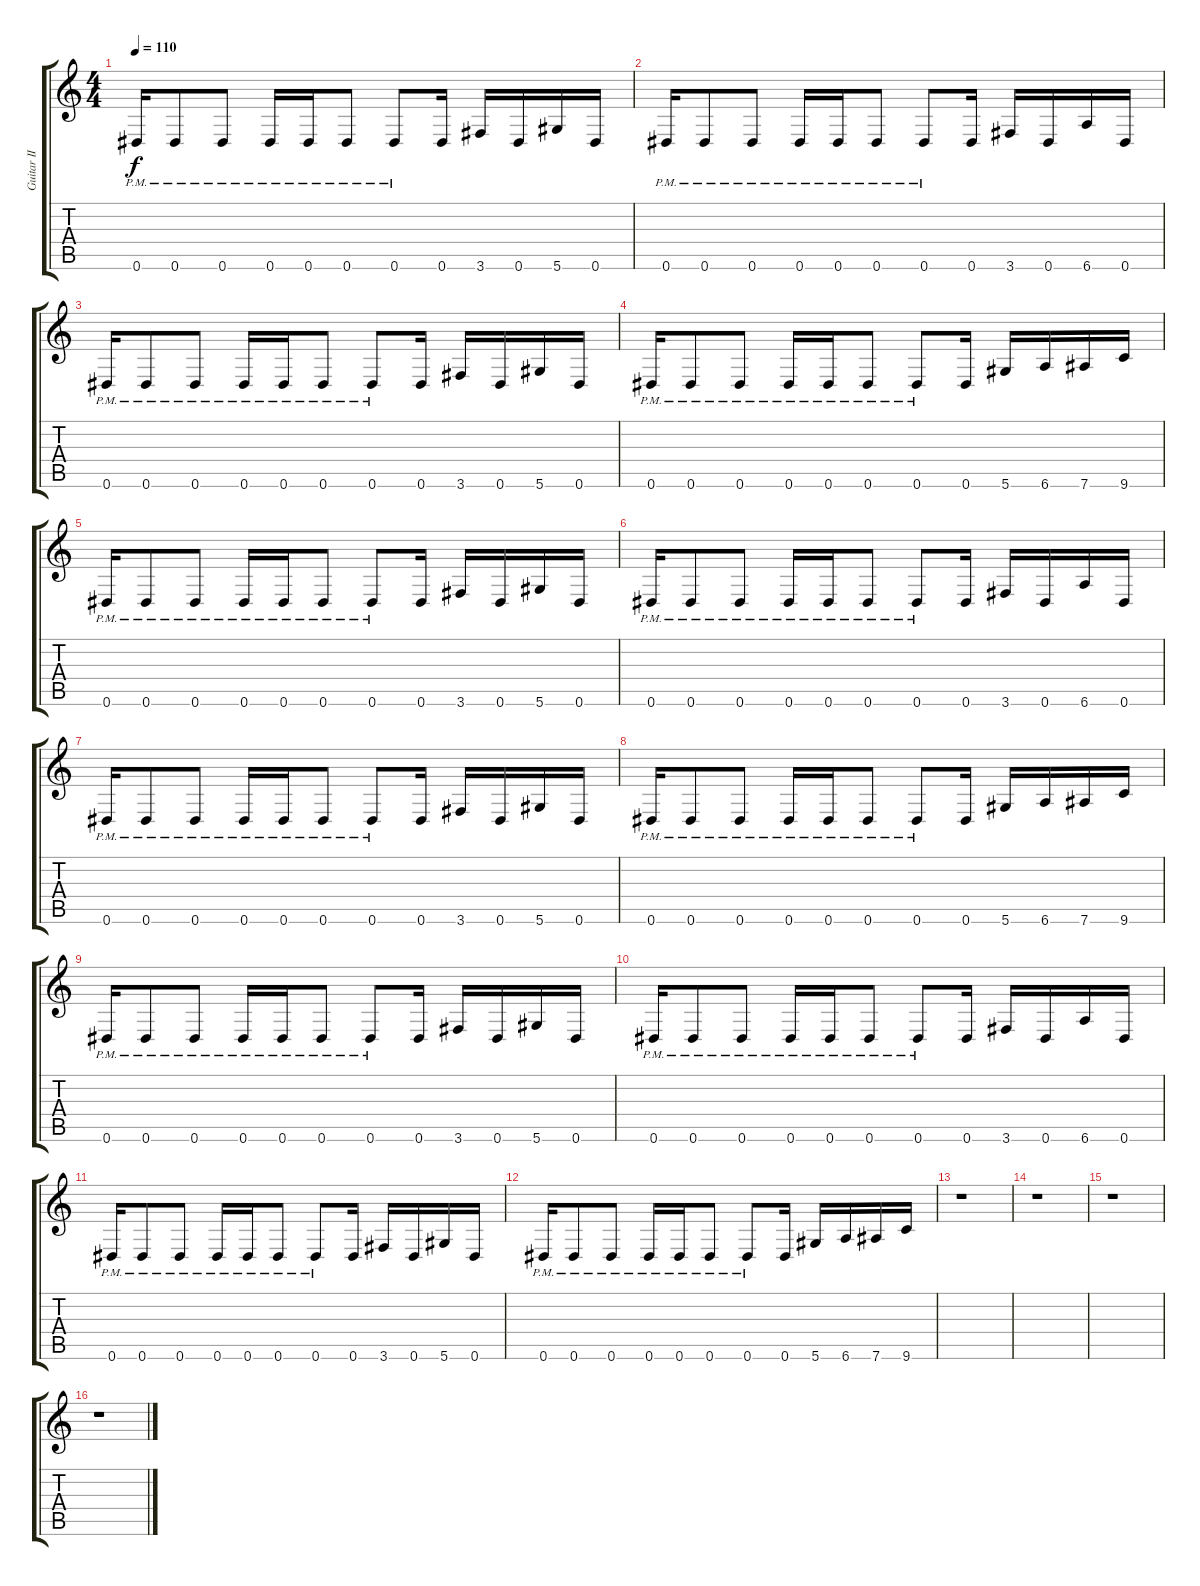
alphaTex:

\track ("Guitar II" "Guitar II") {instrument overdrivenguitar}
\staff {score tabs}
\tuning (Eb4 Bb3 Gb3 Db3 Ab2 Eb2) {hide}
\ts (4 4)
\tempo 110
\clef g2
\ks c
0.6{pm}.16{dy f} 0.6{pm}.8 0.6{pm}.8 0.6{pm}.16 0.6{pm}.16 0.6{pm}.8 0.6{pm}.8 0.6.16 3.6.16 0.6.16 5.6.16 0.6.16 |
0.6{pm}.16 0.6{pm}.8 0.6{pm}.8 0.6{pm}.16 0.6{pm}.16 0.6{pm}.8 0.6{pm}.8 0.6.16 3.6.16 0.6.16 6.6.16 0.6.16 |
0.6{pm}.16 0.6{pm}.8 0.6{pm}.8 0.6{pm}.16 0.6{pm}.16 0.6{pm}.8 0.6{pm}.8 0.6.16 3.6.16 0.6.16 5.6.16 0.6.16 |
0.6{pm}.16 0.6{pm}.8 0.6{pm}.8 0.6{pm}.16 0.6{pm}.16 0.6{pm}.8 0.6{pm}.8 0.6.16 5.6.16 6.6.16 7.6.16 9.6.16 |
0.6{pm}.16 0.6{pm}.8 0.6{pm}.8 0.6{pm}.16 0.6{pm}.16 0.6{pm}.8 0.6{pm}.8 0.6.16 3.6.16 0.6.16 5.6.16 0.6.16 |
0.6{pm}.16 0.6{pm}.8 0.6{pm}.8 0.6{pm}.16 0.6{pm}.16 0.6{pm}.8 0.6{pm}.8 0.6.16 3.6.16 0.6.16 6.6.16 0.6.16 |
0.6{pm}.16 0.6{pm}.8 0.6{pm}.8 0.6{pm}.16 0.6{pm}.16 0.6{pm}.8 0.6{pm}.8 0.6.16 3.6.16 0.6.16 5.6.16 0.6.16 |
0.6{pm}.16 0.6{pm}.8 0.6{pm}.8 0.6{pm}.16 0.6{pm}.16 0.6{pm}.8 0.6{pm}.8 0.6.16 5.6.16 6.6.16 7.6.16 9.6.16 |
0.6{pm}.16 0.6{pm}.8 0.6{pm}.8 0.6{pm}.16 0.6{pm}.16 0.6{pm}.8 0.6{pm}.8 0.6.16 3.6.16 0.6.16 5.6.16 0.6.16 |
0.6{pm}.16 0.6{pm}.8 0.6{pm}.8 0.6{pm}.16 0.6{pm}.16 0.6{pm}.8 0.6{pm}.8 0.6.16 3.6.16 0.6.16 6.6.16 0.6.16 |
0.6{pm}.16 0.6{pm}.8 0.6{pm}.8 0.6{pm}.16 0.6{pm}.16 0.6{pm}.8 0.6{pm}.8 0.6.16 3.6.16 0.6.16 5.6.16 0.6.16 |
0.6{pm}.16 0.6{pm}.8 0.6{pm}.8 0.6{pm}.16 0.6{pm}.16 0.6{pm}.8 0.6{pm}.8 0.6.16 5.6.16 6.6.16 7.6.16 9.6.16 |
r.1 |
r.1 |
r.1 |
r.1
